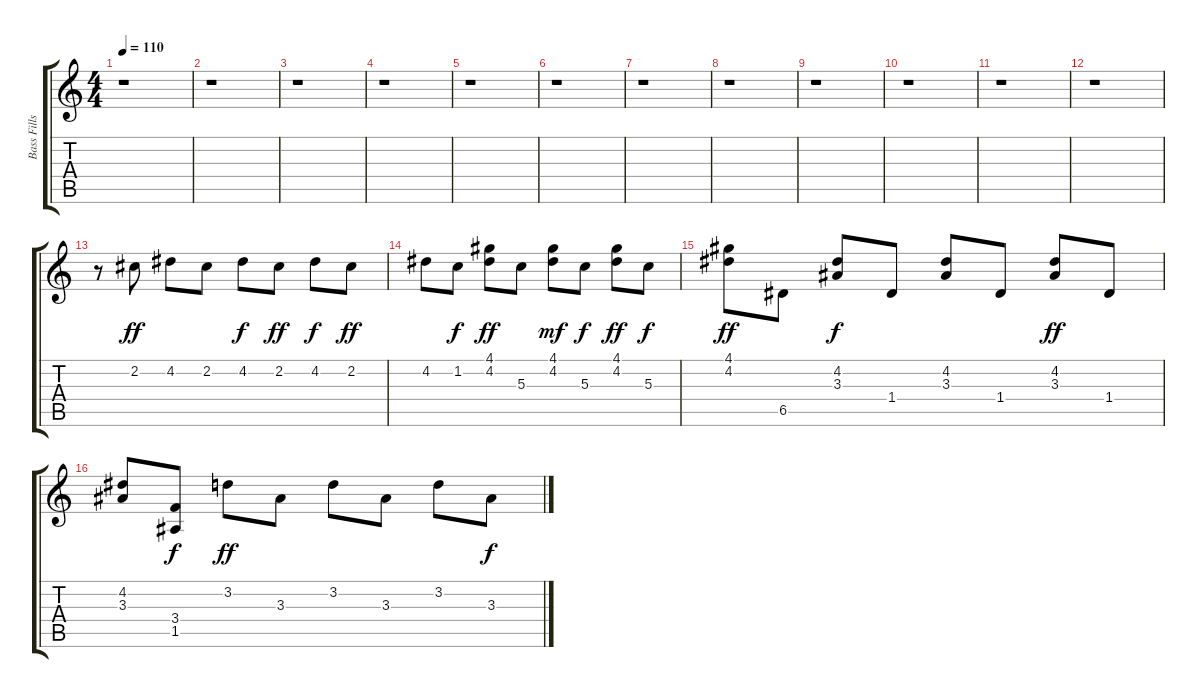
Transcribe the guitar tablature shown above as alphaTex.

\track ("Bass Fills" "Bass Fills") {instrument electricbasspick}
\staff {score tabs}
\tuning (E4 B3 G3 D3 A2 E2) {hide}
\ts (4 4)
\tempo 110
\clef g2
\ks c
r.1{dy f} |
r.1 |
r.1 |
r.1 |
r.1 |
r.1 |
r.1 |
r.1 |
r.1 |
r.1 |
r.1 |
r.1 |
r.8 2.2.8{dy ff balance 8} 4.2.8 2.2.8 4.2.8{dy f} 2.2.8{dy ff} 4.2.8{dy f} 2.2.8{dy ff} |
4.2.8 1.2.8{dy f} (4.1 4.2).8{dy ff} 5.3.8 (4.1 4.2).8{dy mf} 5.3.8{dy f} (4.1 4.2).8{dy ff} 5.3.8{dy f} |
(4.1 4.2).8{dy ff} 6.5.8 (4.2 3.3).8{dy f} 1.4.8 (4.2 3.3).8 1.4.8 (4.2 3.3).8{dy ff} 1.4.8 |
(4.2 3.3).8 (3.4 1.5).8{dy f} 3.2.8{dy ff} 3.3.8 3.2.8 3.3.8 3.2.8 3.3.8{dy f}
